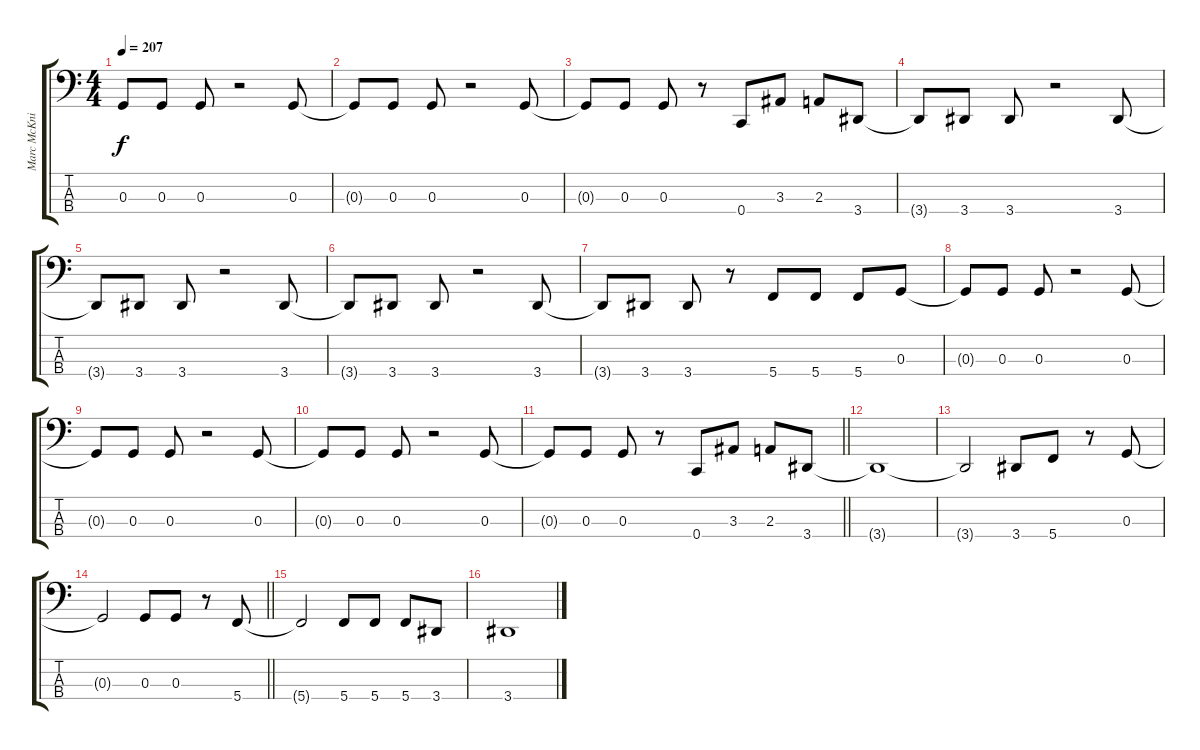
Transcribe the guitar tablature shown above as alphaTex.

\track ("Marc McKnight" "Marc McKni") {instrument electricbasspick}
\staff {score tabs}
\tuning (F2 C2 G1 C1) {hide}
\ts (4 4)
\tempo 207
\clef f4
\ks c
0.3{t}.8{dy f} 0.3.8 0.3.8 r.2 0.3.8 |
0.3{t}.8 0.3.8 0.3.8 r.2 0.3.8 |
0.3{t}.8 0.3.8 0.3.8 r.8 0.4.8 3.3.8 2.3.8 3.4.8 |
3.4{t}.8 3.4.8 3.4.8 r.2 3.4.8 |
3.4{t}.8 3.4.8 3.4.8 r.2 3.4.8 |
3.4{t}.8 3.4.8 3.4.8 r.2 3.4.8 |
3.4{t}.8 3.4.8 3.4.8 r.8 5.4.8 5.4.8 5.4.8 0.3.8 |
0.3{t}.8 0.3.8 0.3.8 r.2 0.3.8 |
0.3{t}.8 0.3.8 0.3.8 r.2 0.3.8 |
0.3{t}.8 0.3.8 0.3.8 r.2 0.3.8 |
\barLineRight lightlight
0.3{t}.8 0.3.8 0.3.8 r.8 0.4.8 3.3.8 2.3.8 3.4.8 |
3.4{t}.1 |
3.4{t}.2 3.4.8 5.4.8 r.8 0.3.8 |
\barLineRight lightlight
0.3{t}.2 0.3.8 0.3.8 r.8 5.4.8 |
\section ("" "")
5.4{t}.2 5.4.8 5.4.8 5.4.8 3.4.8 |
3.4.1
